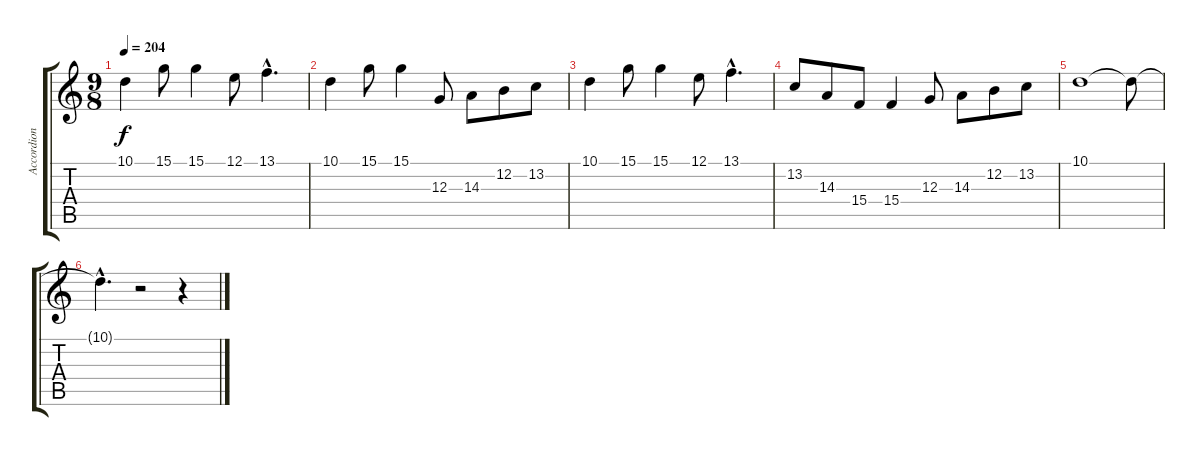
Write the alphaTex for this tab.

\track ("Accordion 1" "Accordion ") {instrument tangoaccordion}
\staff {score tabs}
\tuning (E4 B3 G3 D3 A2 E2) {hide}
\ts (9 8)
\tempo 204
\clef g2
\ks c
10.1.4{dy f} 15.1.8 15.1.4 12.1.8 13.1{hac}.4{d} |
10.1.4 15.1.8 15.1.4 12.3.8 14.3.8 12.2.8 13.2.8 |
10.1.4 15.1.8 15.1.4 12.1.8 13.1{hac}.4{d} |
13.2.8 14.3.8 15.4.8 15.4.4 12.3.8 14.3.8 12.2.8 13.2.8 |
10.1.1 10.1{t}.8 |
10.1{hac t}.4{d} r.2 r.4
